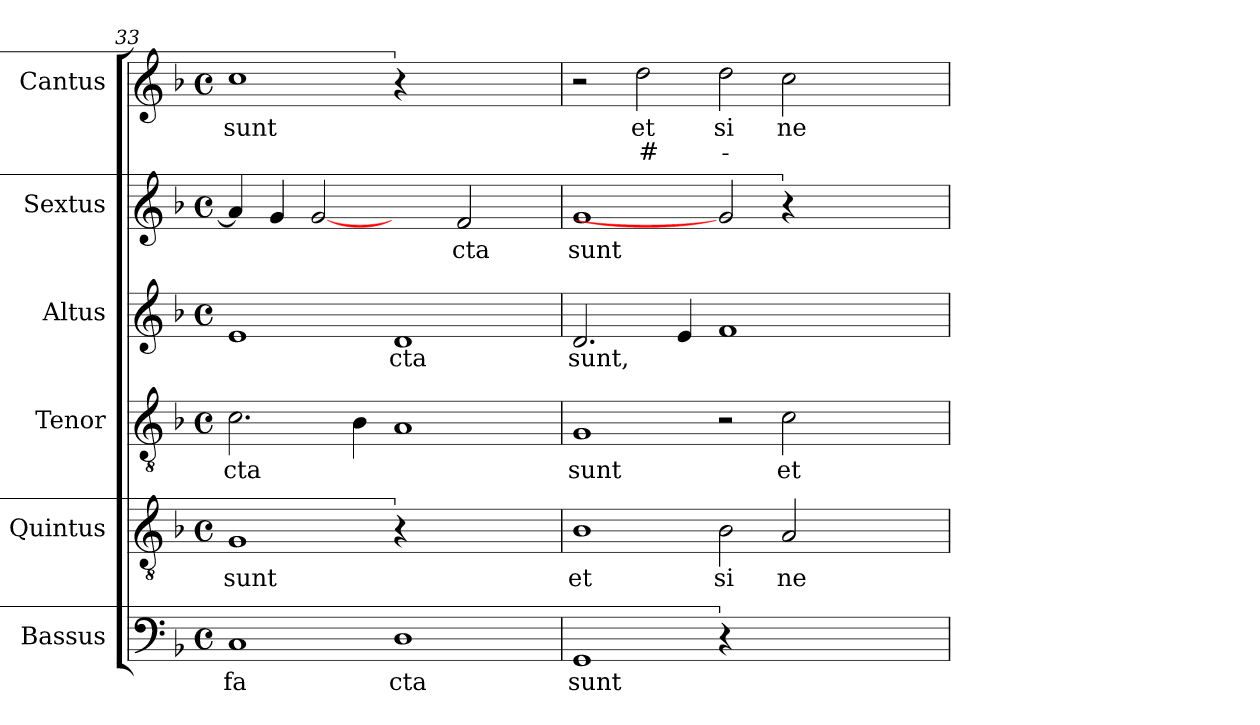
**kern	**text	**kern	**text	**kern	**text	**kern	**text	**kern	**text	**kern	**text	**text
*part6	*part6	*part5	*part5	*part4	*part4	*part3	*part3	*part2	*part2	*part1	*part1	*part1
*staff6	*staff6	*staff5	*staff5	*staff4	*staff4	*staff3	*staff3	*staff2	*staff2	*staff1	*staff1	*staff1
*I"Bassus	*	*I"Quintus	*	*I"Tenor	*	*I"Altus	*	*I"Sextus	*	*I"Cantus	*	*
*I'Bassus	*	*I'Quintus	*	*I'Tenor	*	*I'Altus	*	*I'Sextus	*	*I'Cantus	*	*
*clefF4	*	*clefGv2	*	*clefGv2	*	*clefG2	*	*clefG2	*	*clefG2	*	*
*k[b-]	*	*k[b-]	*	*k[b-]	*	*k[b-]	*	*k[b-]	*	*k[b-]	*	*
*F:	*	*F:	*	*F:	*	*F:	*	*F:	*	*F:	*	*
*M4/4	*	*M4/4	*	*M4/4	*	*M4/4	*	*M4/4	*	*M4/4	*	*
*met(c)	*	*met(c)	*	*met(c)	*	*met(c)	*	*met(c)	*	*met(c)	*	*
=33	=33	=33	=33	=33	=33	=33	=33	=33	=33	=33	=33	=33
!	!LO:LY:b:cj	!	!LO:LY:b:cj	!	!LO:LY:b	!	!	!	!	!	!LO:LY:b:cj	!
1C	fa	1G	sunt	2.c\	cta	1e	.	4a/]	.	1cc	sunt	.
.	.	.	.	.	.	.	.	4g/	.	.	.	.
.	.	.	.	.	.	.	.	[2g	.	.	.	.
.	.	.	.	4B-\	.	.	.	.	.	.	.	.
!	!LO:LY:b:cj	!LO:N:vis=1	!	!	!	!	!LO:LY:b:cj	!	!	!LO:N:vis=1	!	!
1D	cta	4%5r	.	1A	.	1d	cta	2ryy	.	4%5r	.	.
!	!	!	!	!	!	!	!	!	!LO:LY:b:cj	!	!	!
.	.	.	.	.	.	.	.	2f/	cta	.	.	.
4ryy	.	.	.	4ryy	.	4ryy	.	4ryy	.	.	.	.
=34	=34	=34	=34	=34	=34	=34	=34	=34	=34	=34	=34	=34
!	!LO:LY:b:cj	!	!LO:LY:b:cj	!	!LO:LY:b:cj	!	!LO:LY:b	!	!LO:LY:b:cj	!	!	!
1GG	sunt	1B-	et	1G	sunt	2.d/	sunt,	1g	sunt	2r	.	.
!	!	!	!	!	!	!	!	!	!	!	!LO:LY:b:cj	!LO:LY:b:rj
.	.	.	.	.	.	.	.	.	.	2dd\	et	#-
.	.	.	.	.	.	4e/	.	.	.	.	.	.
!LO:N:vis=1	!	!	!LO:LY:b:cj	!	!	!	!	!	!	!	!LO:LY:b:cj	!
4%5r	.	2B-\	si	2r	.	1f	.	2g]	.	2dd\	-si	.
!	!	!	!LO:LY:b:cj	!	!LO:LY:b:cj	!	!	!LO:N:vis=1	!	!	!LO:LY:b:cj	!
.	.	2A/	ne	2c\	et	.	.	4%5r	.	2cc\	ne	.
.	.	2.ryy	.	2.ryy	.	2.ryy	.	.	.	2.ryy	.	.
2ryy	.	.	.	.	.	.	.	.	.	.	.	.
=	=	=	=	=	=	=	=	=	=	=	=	=
*-	*-	*-	*-	*-	*-	*-	*-	*-	*-	*-	*-	*-
